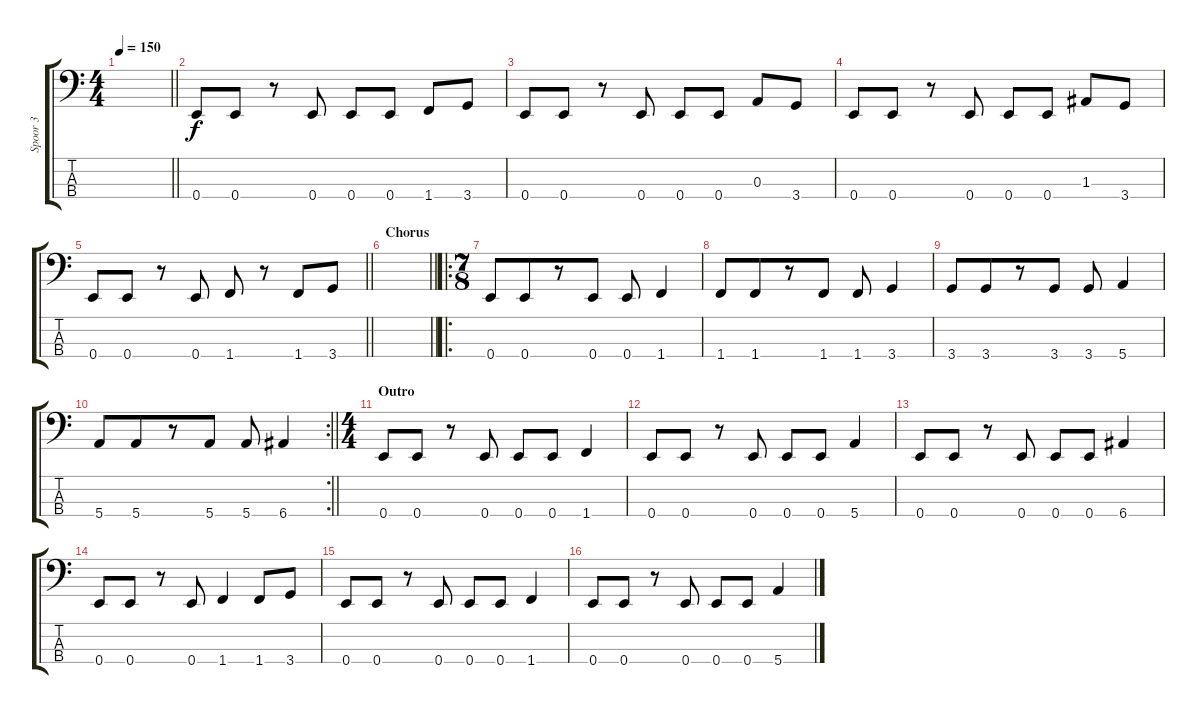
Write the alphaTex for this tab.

\track ("Spoor 3" "Spoor 3") {instrument electricbassfinger}
\staff {score tabs}
\tuning (G2 D2 A1 E1) {hide}
\ts (4 4)
\tempo 150
\clef f4
\barLineRight lightlight
\ks c
|
0.4.8 0.4.8 r.8 0.4.8 0.4.8 0.4.8 1.4.8 3.4.8 |
0.4.8 0.4.8 r.8 0.4.8 0.4.8 0.4.8 0.3.8 3.4.8 |
0.4.8 0.4.8 r.8 0.4.8 0.4.8 0.4.8 1.3.8 3.4.8 |
\barLineRight lightlight
0.4.8 0.4.8 r.8 0.4.8 1.4.8 r.8 1.4.8 3.4.8 |
\section ("" "Chorus")
\barLineRight lightlight
|
\ro
\ts (7 8)
0.4.8 0.4.8 r.8 0.4.8 0.4.8 1.4.4 |
1.4.8 1.4.8 r.8 1.4.8 1.4.8 3.4.4 |
3.4.8 3.4.8 r.8 3.4.8 3.4.8 5.4.4 |
\rc 2
\barLineRight lightlight
5.4.8 5.4.8 r.8 5.4.8 5.4.8 6.4.4 |
\ts (4 4)
\section ("" "Outro")
0.4.8 0.4.8 r.8 0.4.8 0.4.8 0.4.8 1.4.4 |
0.4.8 0.4.8 r.8 0.4.8 0.4.8 0.4.8 5.4.4 |
0.4.8 0.4.8 r.8 0.4.8 0.4.8 0.4.8 6.4.4 |
0.4.8 0.4.8 r.8 0.4.8 1.4.4 1.4.8 3.4.8 |
0.4.8 0.4.8 r.8 0.4.8 0.4.8 0.4.8 1.4.4 |
0.4.8 0.4.8 r.8 0.4.8 0.4.8 0.4.8 5.4.4
